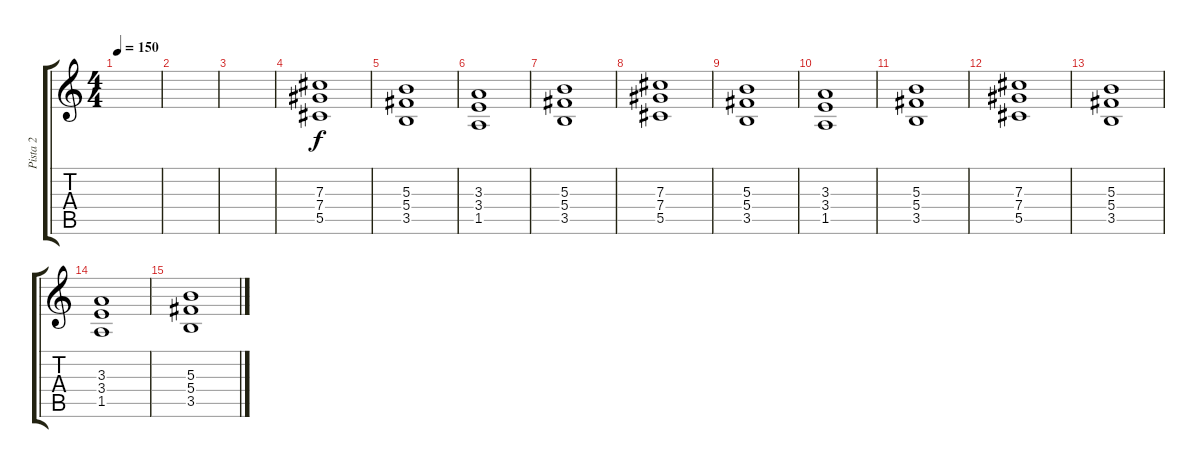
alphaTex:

\track ("Pista 2" "Pista 2") {instrument distortionguitar}
\staff {score tabs}
\tuning (Eb4 Bb3 Gb3 Db3 Ab2 Eb2) {hide}
\ts (4 4)
\tempo 150
\clef g2
\ks c
|
|
|
(7.3 7.4 5.5).1 |
(5.3 5.4 3.5).1 |
(3.3 3.4 1.5).1 |
(5.3 5.4 3.5).1 |
(7.3 7.4 5.5).1 |
(5.3 5.4 3.5).1 |
(3.3 3.4 1.5).1 |
(5.3 5.4 3.5).1 |
(7.3 7.4 5.5).1 |
(5.3 5.4 3.5).1 |
(3.3 3.4 1.5).1 |
(5.3 5.4 3.5).1
